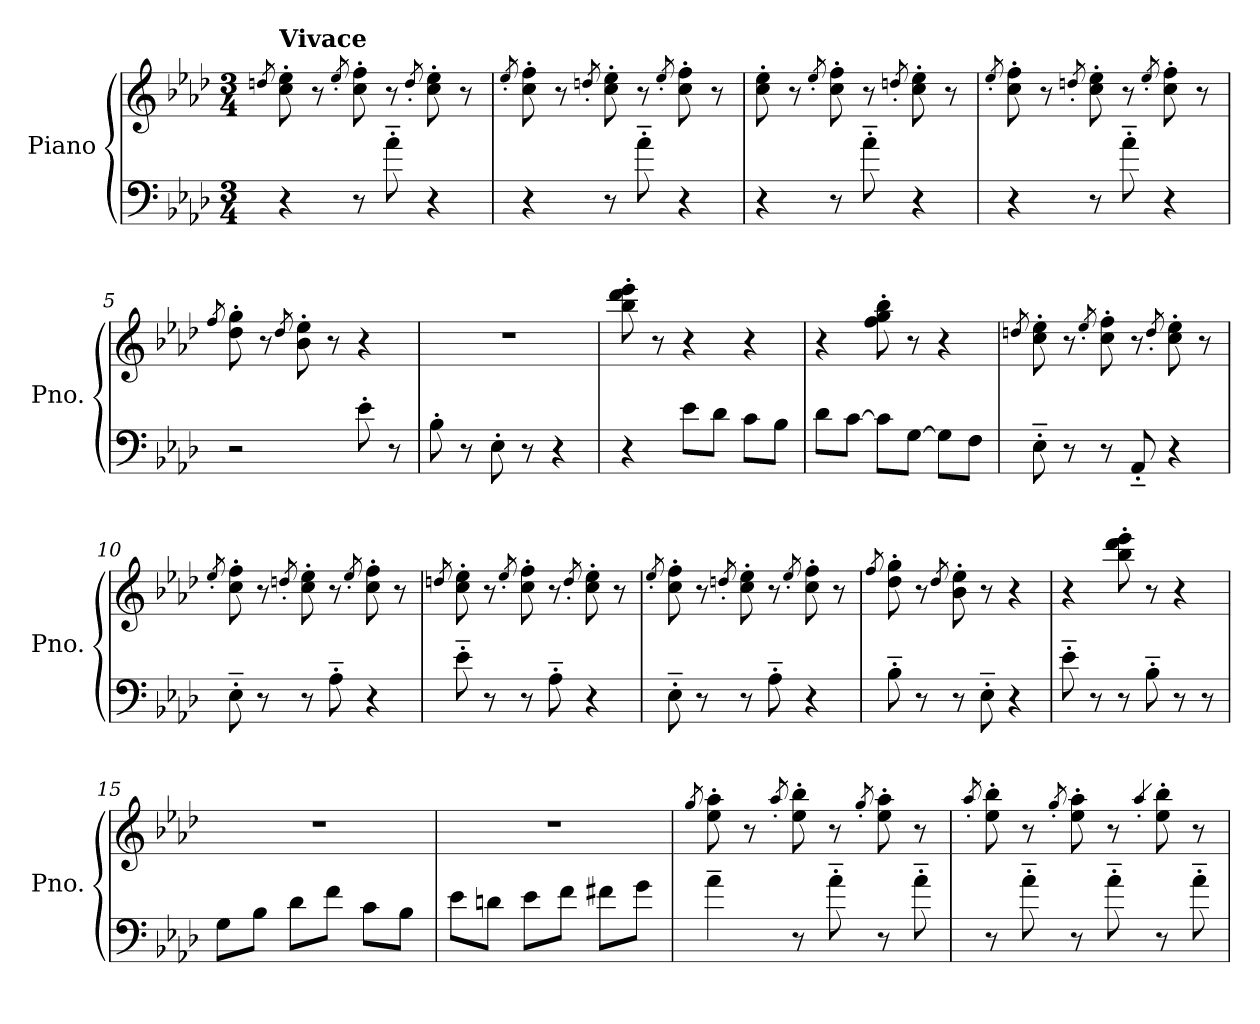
**kern	**kern
*part1	*part1
*staff2	*staff1
*I"Piano	*
*I'Pno.	*
*clefF4	*clefG2
*k[b-e-a-d-]	*k[b-e-a-d-]
*M3/4	*M3/4
=1	=1
.	8qddn/
!	!LO:TX:a:B:t=Vivace
4r	8cc\' 8ee-\'
.	8r
.	8qee-'/
8r	8cc\' 8ff\'
8a-'~\	8r
.	8qdd'/
4r	8cc\' 8ee-\'
.	8r
=2	=2
.	8qee-'/
4r	8cc\' 8ff\'
.	8r
.	8qddn'/
8r	8cc\' 8ee-\'
8a-'~\	8r
.	8qee-'/
4r	8cc\' 8ff\'
.	8r
=3	=3
4r	8cc\' 8ee-\'
.	8r
.	8qee-'/
8r	8cc\' 8ff\'
8a-'~\	8r
.	8qddn'/
4r	8cc\' 8ee-\'
.	8r
=4	=4
.	8qee-'/
4r	8cc\' 8ff\'
.	8r
.	8qddn'/
8r	8cc\' 8ee-\'
8a-'~\	8r
.	8qee-'/
4r	8cc\' 8ff\'
.	8r
!!LO:LB:g=z
=5	=5
.	8qff/
2r	8dd-\' 8gg\'
.	8r
.	8qdd-/
.	8b-\' 8ee-\'
.	8r
8e-'\	4r
8r	.
=6	=6
8B-'\	2.r
8r	.
8E-'\	.
8r	.
4r	.
=7	=7
4r	8bb-\' 8ddd-\' 8eee-\'
.	8r
8e-\L	4r
8d-\J	.
8c\L	4r
8B-\J	.
=8	=8
8d-\L	4r
[8c\J	.
8c\L]	8ff\' 8gg\' 8bb-\'
[8G\J	8r
8G\L]	4r
8F\J	.
=9	=9
.	8qddn/
8E-'~\	8cc\' 8ee-\'
8r	8r
.	8qee-'/
8r	8cc\' 8ff\'
8AA-'~/	8r
.	8qdd'/
4r	8cc\' 8ee-\'
.	8r
!!LO:LB:g=z
=10	=10
.	8qee-'/
8E-'~\	8cc\' 8ff\'
8r	8r
.	8qddn'/
8r	8cc\' 8ee-\'
8A-'~\	8r
.	8qee-'/
4r	8cc\' 8ff\'
.	8r
=11	=11
.	8qddn/
8e-'~\	8cc\' 8ee-\'
8r	8r
.	8qee-'/
8r	8cc\' 8ff\'
8A-'~\	8r
.	8qdd'/
4r	8cc\' 8ee-\'
.	8r
=12	=12
.	8qee-'/
8E-'~\	8cc\' 8ff\'
8r	8r
.	8qddn'/
8r	8cc\' 8ee-\'
8A-'~\	8r
.	8qee-'/
4r	8cc\' 8ff\'
.	8r
=13	=13
.	8qff/
8B-'~\	8dd-\' 8gg\'
8r	8r
.	8qdd-/
8r	8b-\' 8ee-\'
8E-'~\	8r
4r	4r
=14	=14
8e-'~\	4r
8r	.
8r	8bb-\' 8ddd-\' 8eee-\'
8B-'~\	8r
8r	4r
8r	.
!!LO:LB:g=z
=15	=15
8G\L	2.r
8B-\J	.
8d-\L	.
8f\J	.
8c\L	.
8B-\J	.
=16	=16
8e-\L	2.r
8dn\J	.
8e-\L	.
8f\J	.
8f#X\L	.
8g\J	.
=17	=17
.	8qgg/
4a-~\	8ee-\' 8aa-\'
.	8r
.	8qaa-'/
8r	8ee-\' 8bb-\'
8a-'~\	8r
.	8qgg'/
8r	8ee-\' 8aa-\'
8a-'~\	8r
=18	=18
.	8qaa-'/
8r	8ee-\' 8bb-\'
8a-'~\	8r
.	8qgg'/
8r	8ee-\' 8aa-\'
8a-'~\	8r
.	4qaa-'/
8r	8ee-\' 8bb-\'
8a-'~\	8r
=	=
*-	*-
